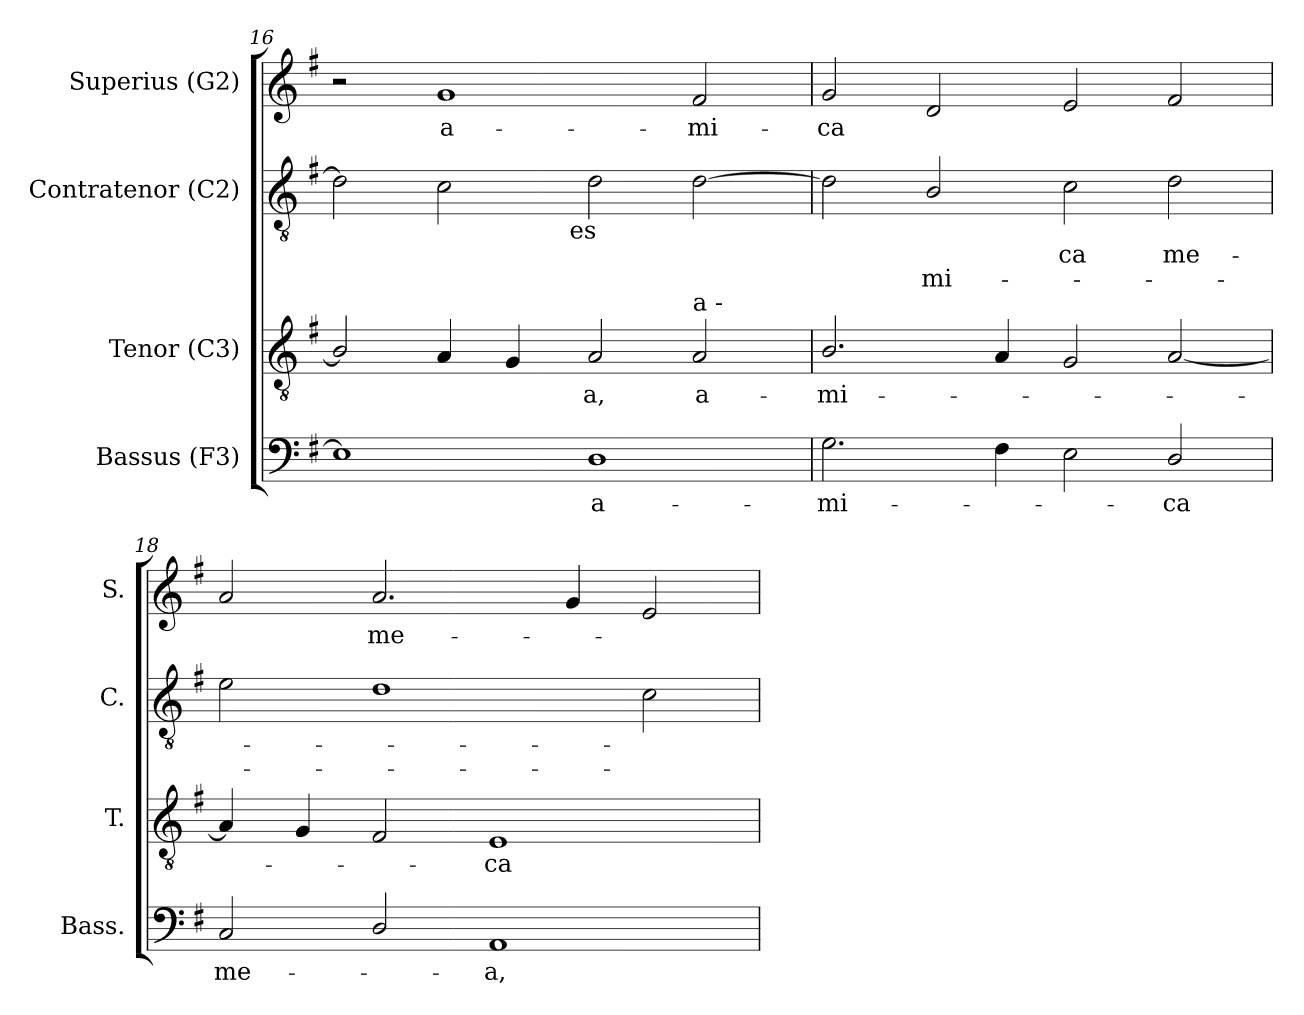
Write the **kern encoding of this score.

**kern	**text	**kern	**text	**kern	**text	**text	**kern	**text
*part4	*part4	*part3	*part3	*part2	*part2	*part2	*part1	*part1
*staff4	*staff4	*staff3	*staff3	*staff2	*staff2	*staff2	*staff1	*staff1
*I"Bassus (F3)	*	*I"Tenor (C3)	*	*I"Contratenor (C2)	*	*	*I"Superius (G2)	*
*I'Bass.	*	*I'T.	*	*I'C.	*	*	*I'S.	*
*clefF4	*	*clefGv2	*	*clefGv2	*	*	*clefG2	*
*k[f#]	*	*k[f#]	*	*k[f#]	*	*	*k[f#]	*
*G:	*	*G:	*	*G:	*	*	*G:	*
=16	=16	=16	=16	=16	=16	=16	=16	=16
*	*	*	*	*^	*	*	*	*
1E]	.	2B/]	.	2d\]	2ryy	.	.	2r	.
!	!	!	!	!	!	!	!	!	!LO:LY:b:rj
.	.	4A/	.	2c\	4...ryy	.	.	1g	a-
.	.	4G/	.	.	.	.	.	.	.
!	!	!	!	!	!LO:TX:b:t=es	!	!	!	!
.	.	.	.	.	1ryy	.	.	.	.
!	!LO:LY:b:rj	!	!LO:LY:b:cj	!	!	!	!	!	!
1D	a-	2A/	-a,	2d\	.	.	.	.	.
!	!	!LO:TX:a:t=a -	!	!	!	!	!	!	!
!	!	!	!LO:LY:b:cj	!	!	!	!	!	!LO:LY:b:cj
.	.	2A/	a-	[<2d\	.	.	.	2f#/	-mi-
.	.	.	.	.	32ryy	.	.	.	.
!!LO:PB:g=z
=17	=17	=17	=17	=17	=17	=17	=17	=17	=17
!	!LO:LY:b:cj	!	!LO:LY:b:cj	!	!	!	!	!	!LO:LY:b:cj
*	*	*	*	*v	*v	*	*	*	*
2.G\	-mi-	2.B/	-mi-	2d\]	.	.	2g/	-ca
!	!	!	!	!	!	!LO:LY:b:cj	!	!
.	.	.	.	2B/	.	-mi-	2d/	.
4F#\	.	4A/	.	.	.	.	.	.
!	!	!	!	!	!LO:LY:b:cj	!	!	!
2E\	.	2G/	.	2c\	-ca	.	2e/	.
!	!LO:LY:b:cj	!	!	!	!LO:LY:b:cj	!	!	!
2D/	-ca	[<2A/	.	2d\	me-	.	2f#/	.
=18	=18	=18	=18	=18	=18	=18	=18	=18
!	!LO:LY:b:cj	!	!	!	!	!	!	!
2C/	me-	4A/]	.	2e\	.	.	2a/	.
.	.	4G/	.	.	.	.	.	.
!	!	!	!	!	!	!	!	!LO:LY:b:cj
2D/	.	2F#/	.	1d	.	.	2.a/	me-
!	!LO:LY:b:cj	!	!LO:LY:b:cj	!	!	!	!	!
1AA	-a,	1E	-ca	.	.	.	.	.
.	.	.	.	.	.	.	4g/	.
.	.	.	.	2c\	.	.	2e/	.
=	=	=	=	=	=	=	=	=
*-	*-	*-	*-	*-	*-	*-	*-	*-
